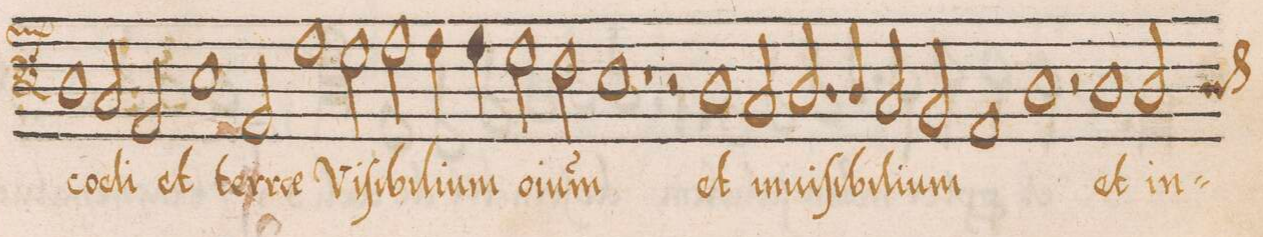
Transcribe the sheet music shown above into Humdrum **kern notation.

**kern	**text
*I"BASSVS	*
*clefF4	*
*k[]	*
*met(C|)	*
*M2/1	*
1D	coe-
=6-	=6-
2C/	-li
2AA/	et
1E	ter-
=7-	=7-
2AA/	-r(ae)
1A	Vi-
2G\	-ſi-
=8-	=8-
2A\	-bi-
4A\	-li-
4A\	-um
2G\	o(m-
2F\	-n)i-
=9-	=9-
1E	-um
1r	.
=10-	=10-
2r	.
1D	et
2C/	in-
=11-	=11-
2.D/	-ui-
4D/	-ſi-
2C/	-bi-
2BB/	-li-
=12-	=12-
1AA	-um
1D	.
=13-	=13-
2r	.
1D	et
*custos:D	*
2D/	in
=14-	=14-
*-	*-
